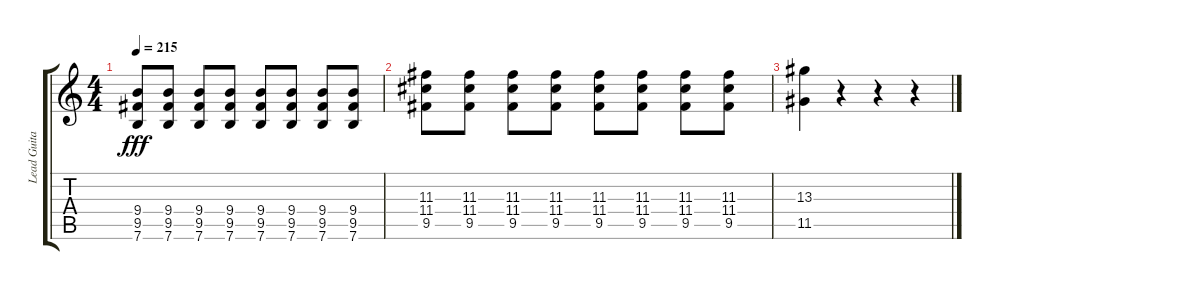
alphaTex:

\track ("Lead Guitar (Chris Head)" "Lead Guita") {instrument overdrivenguitar}
\staff {score tabs}
\tuning (E4 B3 G3 D3 A2 E2) {hide}
\ts (4 4)
\tempo 215
\clef g2
\ks c
(9.4 9.5 7.6).8{dy fff} (9.4 9.5 7.6).8 (9.4 9.5 7.6).8 (9.4 9.5 7.6).8 (9.4 9.5 7.6).8 (9.4 9.5 7.6).8 (9.4 9.5 7.6).8 (9.4 9.5 7.6).8 |
(11.3 11.4 9.5).8 (11.3 11.4 9.5).8 (11.3 11.4 9.5).8 (11.3 11.4 9.5).8 (11.3 11.4 9.5).8 (11.3 11.4 9.5).8 (11.3 11.4 9.5).8 (11.3 11.4 9.5).8 |
(13.3 11.5).4 r.4 r.4 r.4
